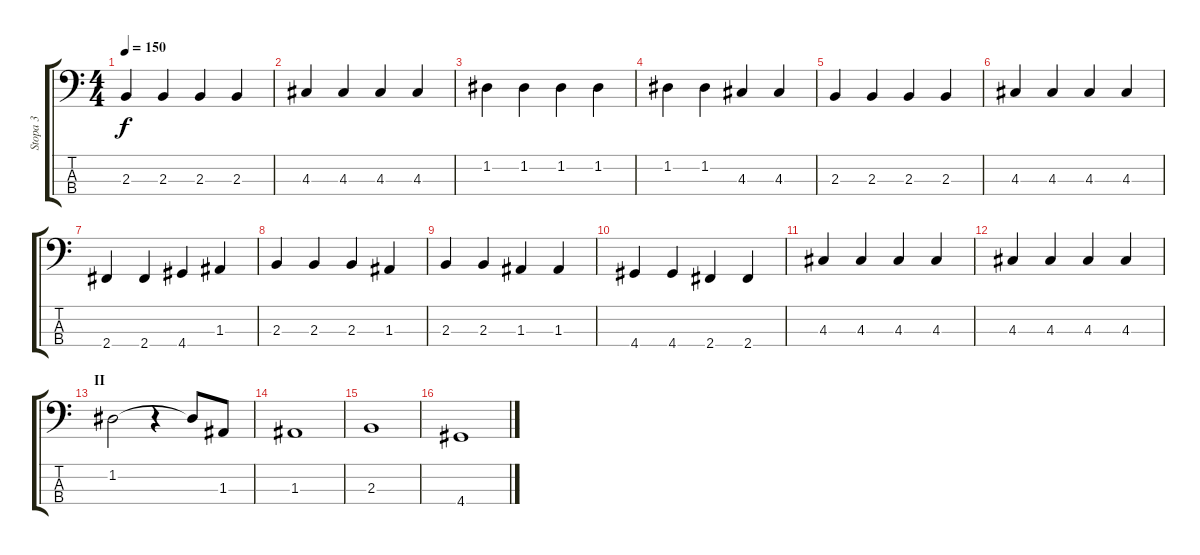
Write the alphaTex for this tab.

\track ("Stopa 3" "Stopa 3") {instrument electricbassfinger}
\staff {score tabs}
\tuning (G2 D2 A1 E1) {hide}
\ts (4 4)
\tempo 150
\clef f4
\ks c
2.3.4{dy f} 2.3.4 2.3.4 2.3.4 |
4.3.4 4.3.4 4.3.4 4.3.4 |
1.2.4 1.2.4 1.2.4 1.2.4 |
1.2.4 1.2.4 4.3.4 4.3.4 |
2.3.4 2.3.4 2.3.4 2.3.4 |
4.3.4 4.3.4 4.3.4 4.3.4 |
2.4.4 2.4.4 4.4.4 1.3.4 |
2.3.4 2.3.4 2.3.4 1.3.4 |
2.3.4 2.3.4 1.3.4 1.3.4 |
4.4.4 4.4.4 2.4.4 2.4.4 |
4.3.4 4.3.4 4.3.4 4.3.4 |
4.3.4 4.3.4 4.3.4 4.3.4 |
\section ("" "II")
1.2.2 r.4 1.2{t}.8 1.3.8 |
1.3.1 |
2.3.1 |
4.4.1
